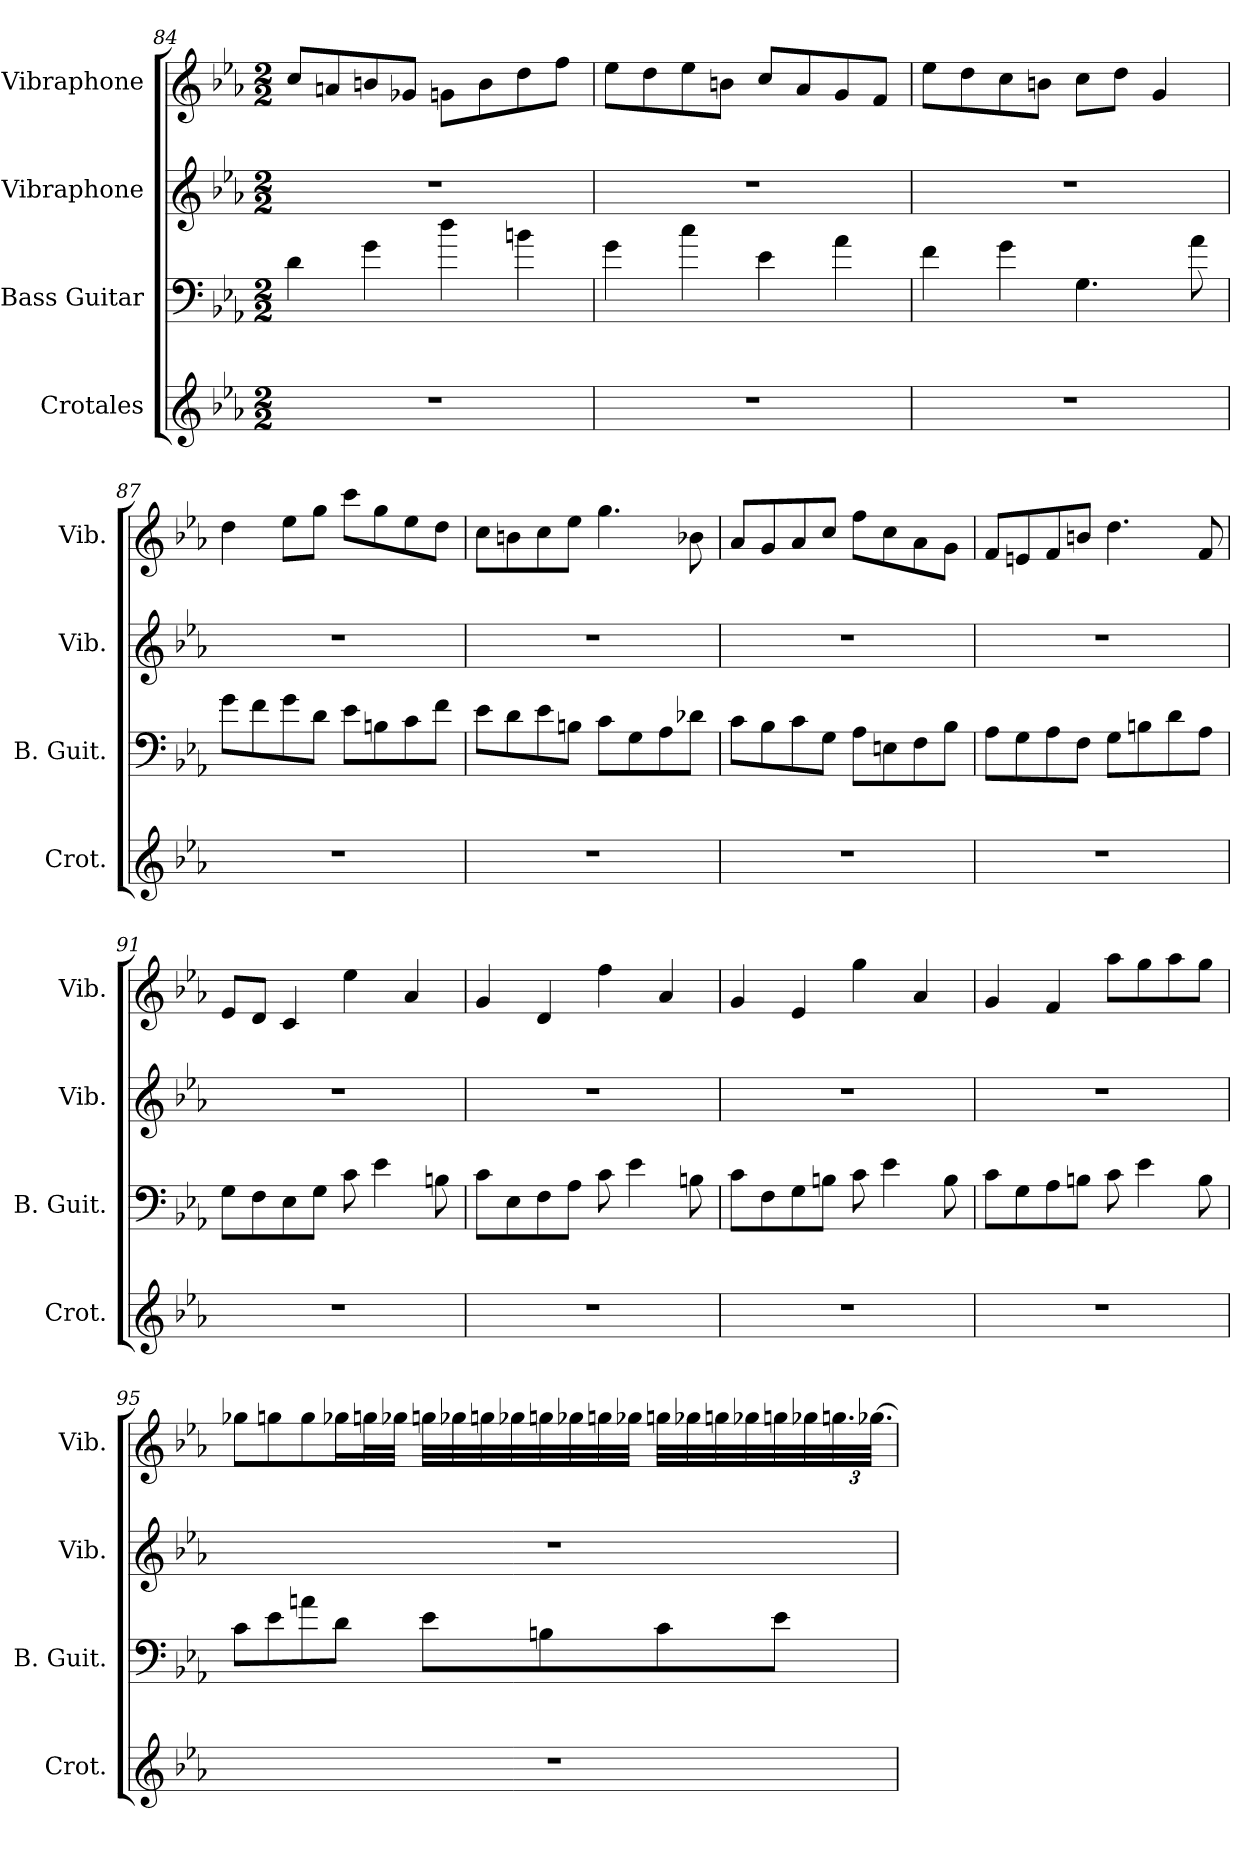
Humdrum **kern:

**kern	**kern	**kern	**kern
*part4	*part3	*part2	*part1
*staff4	*staff3	*staff2	*staff1
*I"Crotales	*I"Bass Guitar	*I"Vibraphone	*I"Vibraphone
*I'Crot.	*I'B. Guit.	*I'Vib.	*I'Vib.
*clefG2	*clefF4	*clefG2	*clefG2
*ITrd-14c-24	*ITrd7c12	*	*
*k[b-e-a-]	*k[b-e-a-]	*k[b-e-a-]	*k[b-e-a-]
*M2/2	*M2/2	*M2/2	*M2/2
=84	=84	=84	=84
1r	4D\	1r	8cc/L
.	.	.	8an/
.	4G\	.	8bn/
.	.	.	8g-X/J
.	4d\	.	8gn\L
.	.	.	8b\
.	4Bn\	.	8dd\
.	.	.	8ff\J
=85	=85	=85	=85
1r	4G\	1r	8ee-\L
.	.	.	8dd\
.	4c\	.	8ee-\
.	.	.	8bn\J
.	4E-\	.	8cc/L
.	.	.	8a-/
.	4A-\	.	8g/
.	.	.	8f/J
!!LO:LB:g=z
=86	=86	=86	=86
1r	4F\	1r	8ee-\L
.	.	.	8dd\
.	4G\	.	8cc\
.	.	.	8bn\J
.	4.GG\	.	8cc\L
.	.	.	8dd\J
.	.	.	4g/
.	8A-\	.	.
=87	=87	=87	=87
1r	8G\L	1r	4dd\
.	8F\	.	.
.	8G\	.	8ee-\L
.	8D\J	.	8gg\J
.	8E-\L	.	8ccc\L
.	8BBn\	.	8gg\
.	8C\	.	8ee-\
.	8F\J	.	8dd\J
=88	=88	=88	=88
1r	8E-\L	1r	8cc\L
.	8D\	.	8bn\
.	8E-\	.	8cc\
.	8BBn\J	.	8ee-\J
.	8C\L	.	4.gg\
.	8GG\	.	.
.	8AA-\	.	.
.	8D-X\J	.	8b-X\
=89	=89	=89	=89
1r	8C\L	1r	8a-/L
.	8BB-\	.	8g/
.	8C\	.	8a-/
.	8GG\J	.	8cc/J
.	8AA-\L	.	8ff\L
.	8EEn\	.	8cc\
.	8FF\	.	8a-\
.	8BB-\J	.	8g\J
!!LO:PB:g=z
=90	=90	=90	=90
1r	8AA-\L	1r	8f/L
.	8GG\	.	8en/
.	8AA-\	.	8f/
.	8FF\J	.	8bn/J
.	8GG\L	.	4.dd\
.	8BBn\	.	.
.	8D\	.	.
.	8AA-\J	.	8f/
=91	=91	=91	=91
1r	8GG\L	1r	8e-/L
.	8FF\	.	8d/J
.	8EE-\	.	4c/
.	8GG\J	.	.
.	8C\	.	4ee-\
.	4E-\	.	.
.	.	.	4a-/
.	8BBn\	.	.
=92	=92	=92	=92
1r	8C\L	1r	4g/
.	8EE-\	.	.
.	8FF\	.	4d/
.	8AA-\J	.	.
.	8C\	.	4ff\
.	4E-\	.	.
.	.	.	4a-/
.	8BBn\	.	.
=93	=93	=93	=93
1r	8C\L	1r	4g/
.	8FF\	.	.
.	8GG\	.	4e-/
.	8BBn\J	.	.
.	8C\	.	4gg\
.	4E-\	.	.
.	.	.	4a-/
.	8BB\	.	.
!!LO:LB:g=z
=94	=94	=94	=94
1r	8C\L	1r	4g/
.	8GG\	.	.
.	8AA-\	.	4f/
.	8BBn\J	.	.
.	8C\	.	8aa-\L
.	4E-\	.	8gg\
.	.	.	8aa-\
.	8BB\	.	8gg\J
!!LO:LB:g=z
=95	=95	=95	=95
1r	8C\L	1r	8gg-X\L
.	8E-\	.	8ggn\
.	8An\	.	8gg\
.	8D\J	.	16gg-X\L
.	.	.	32ggn\L
.	.	.	32gg-X\JJJ
.	8E-\L	.	32ggn\LLL
.	.	.	32gg-X\
.	.	.	32ggn\
.	.	.	32gg-X\
.	8BBn\	.	32ggn\
.	.	.	32gg-X\
.	.	.	32ggn\
.	.	.	32gg-X\JJJ
.	8C\	.	32ggn\LLL
.	.	.	32gg-X\
.	.	.	32ggn\
.	.	.	32gg-X\
.	8E-\J	.	32ggn\
.	.	.	32gg-X\
*	*	*	*Xbrackettup
.	.	.	48.ggn\
.	.	.	[48.gg-X\JJJ
=	=	=	=
*-	*-	*-	*-
